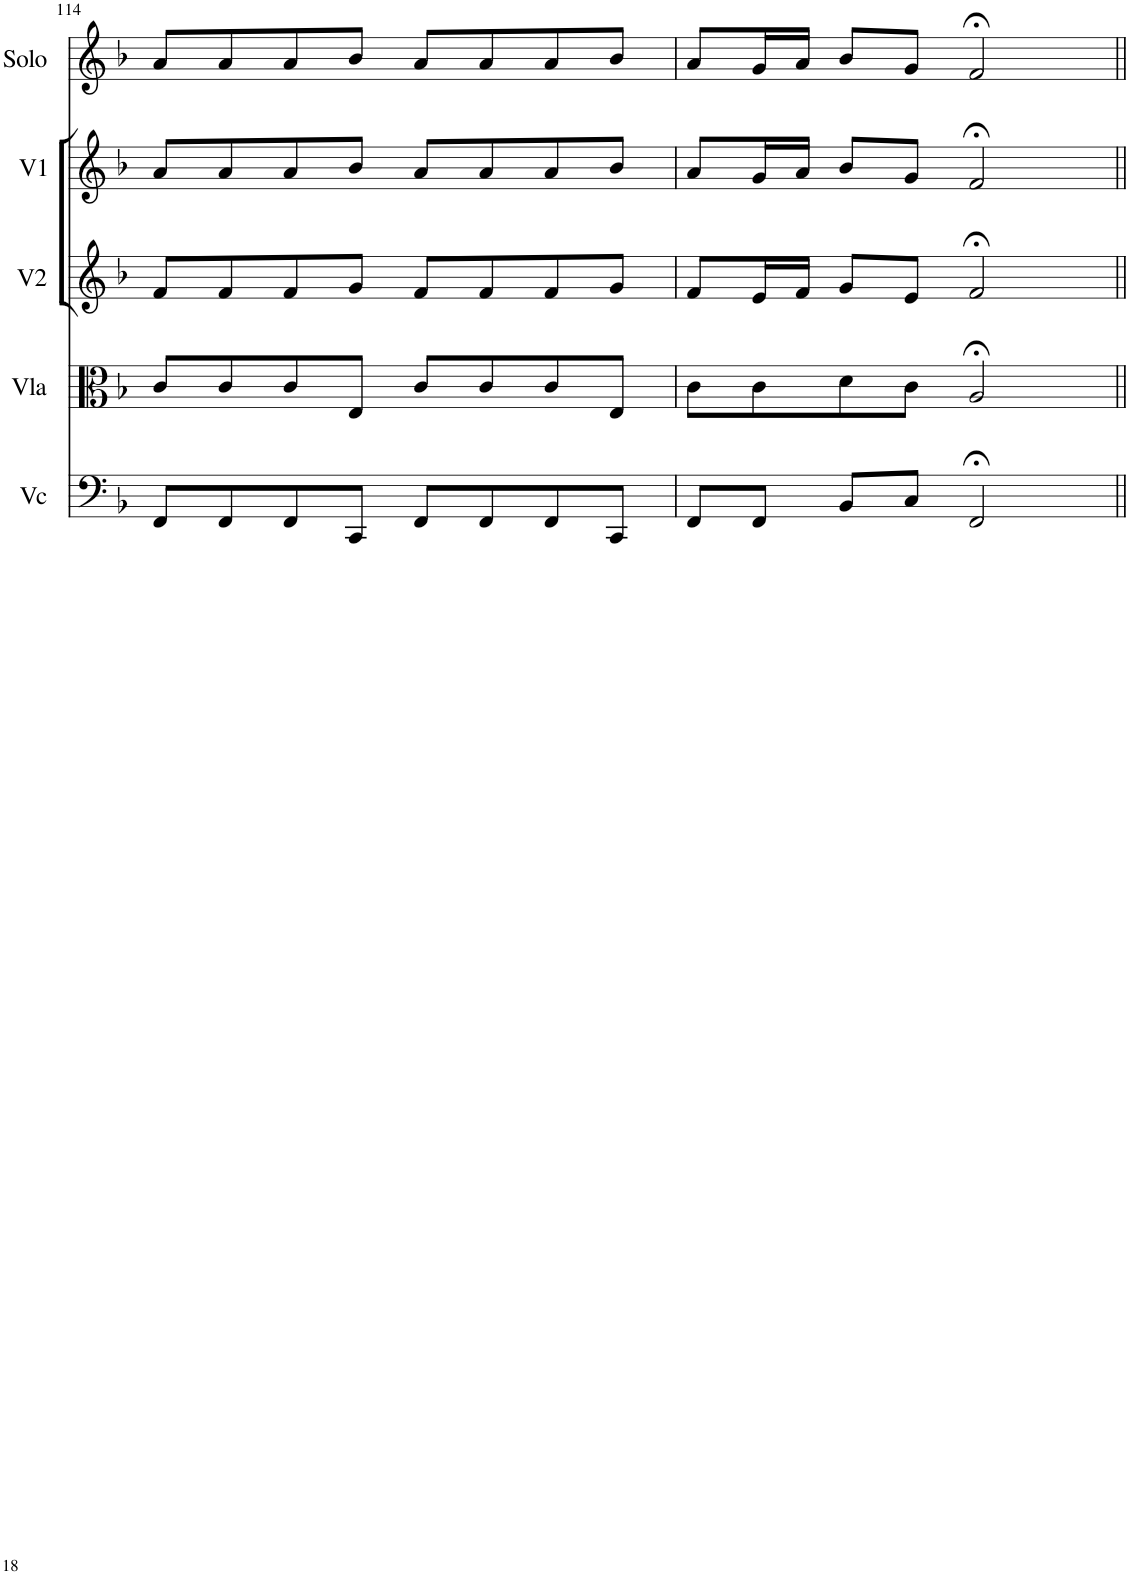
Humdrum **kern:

**kern	**kern	**kern	**kern	**kern
*part5	*part4	*part3	*part2	*part1
*staff5	*staff4	*staff3	*staff2	*staff1
*I"Vc	*I"Vla	*I"V2	*I"V1	*I"Solo
*I'Vc	*I'Vla	*I'V2	*I'V1	*I'Solo
!!LO:PB:g=z
*clefF4	*clefC3	*clefG2	*clefG2	*clefG2
*k[b-]	*k[b-]	*k[b-]	*k[b-]	*k[b-]
*M4/4	*M4/4	*M4/4	*M4/4	*M4/4
*met(c)	*met(c)	*met(c)	*met(c)	*met(c)
=114	=114	=114	=114	=114
8FF/L	8c/L	8f/L	8a/L	8a/L
8FF/	8c/	8f/	8a/	8a/
8FF/	8c/	8f/	8a/	8a/
8CC/J	8E/J	8g/J	8b-/J	8b-/J
8FF/L	8c/L	8f/L	8a/L	8a/L
8FF/	8c/	8f/	8a/	8a/
8FF/	8c/	8f/	8a/	8a/
8CC/J	8E/J	8g/J	8b-/J	8b-/J
=115	=115	=115	=115	=115
8FF/L	8c\L	8f/L	8a/L	8a/L
8FF/J	8c\	16e/L	16g/L	16g/L
.	.	16f/JJ	16a/JJ	16a/JJ
8BB-/L	8d\	8g/L	8b-/L	8b-/L
8C/J	8c\J	8e/J	8g/J	8g/J
2FF;</	2A;</	2f;</	2f;</	2f;</
=||	=||	=||	=||	=||
*-	*-	*-	*-	*-
